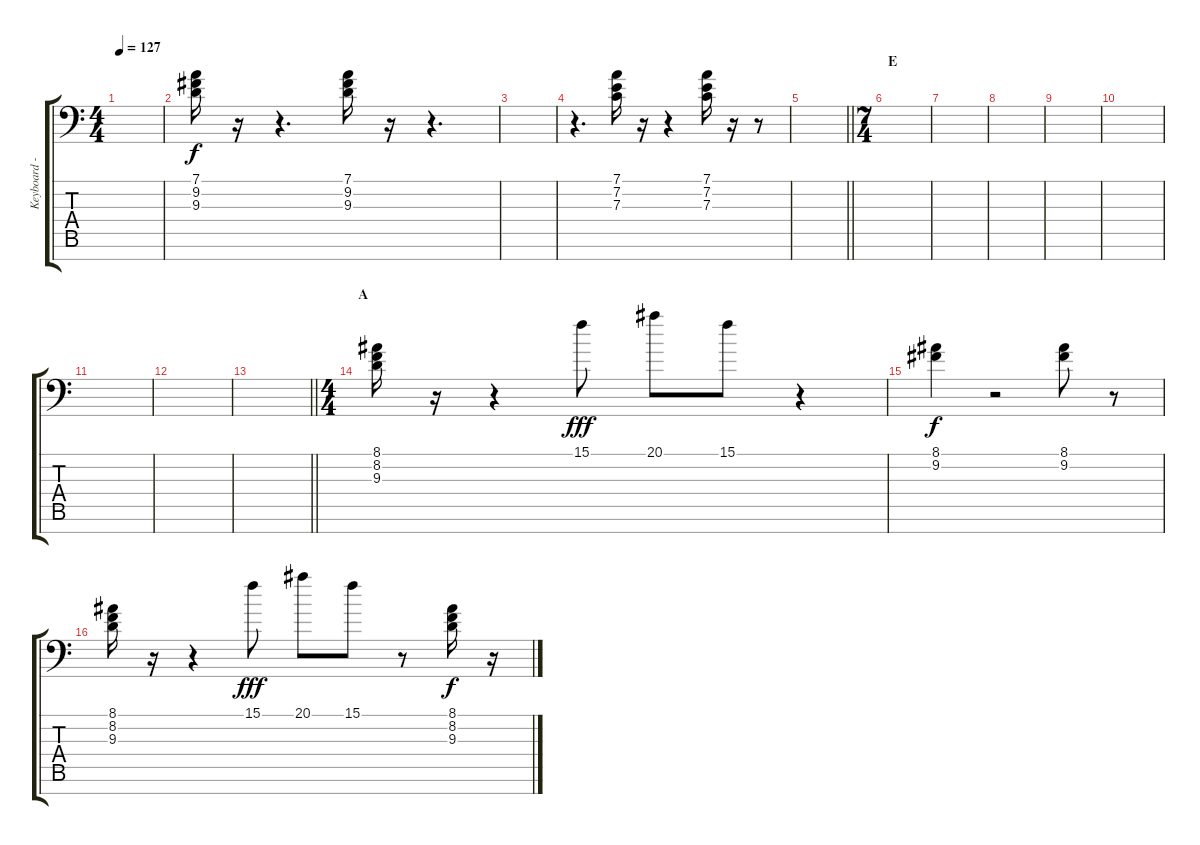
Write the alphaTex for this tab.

\track ("Keyboard - Choir" "Keyboard -") {instrument choiraahs}
\staff {score tabs}
\tuning (D4 A3 F3 C3 G2 D2 A1) {hide}
\ts (4 4)
\tempo 127
\clef f4
\ks c
|
(7.1 9.2 9.3).16 r.16 r.4{d} (7.1 9.2 9.3).16 r.16 r.4{d} |
|
r.4{d} (7.1 7.2 7.3).16 r.16 r.4 (7.1 7.2 7.3).16 r.16 r.8 |
\barLineRight lightlight
|
\ts (7 4)
\section ("" "E")
|
|
|
|
|
|
|
\barLineRight lightlight
|
\ts (4 4)
\section ("" "A")
(8.1 8.2 9.3).16 r.16 r.4 15.1.8{dy fff} 20.1.8 15.1.8 r.4 |
(8.1 9.2).4{dy f} r.2 (8.1 9.2).8 r.8 |
(8.1 8.2 9.3).16 r.16 r.4 15.1.8{dy fff} 20.1.8 15.1.8 r.8 (8.1 8.2 9.3).16{dy f} r.16
